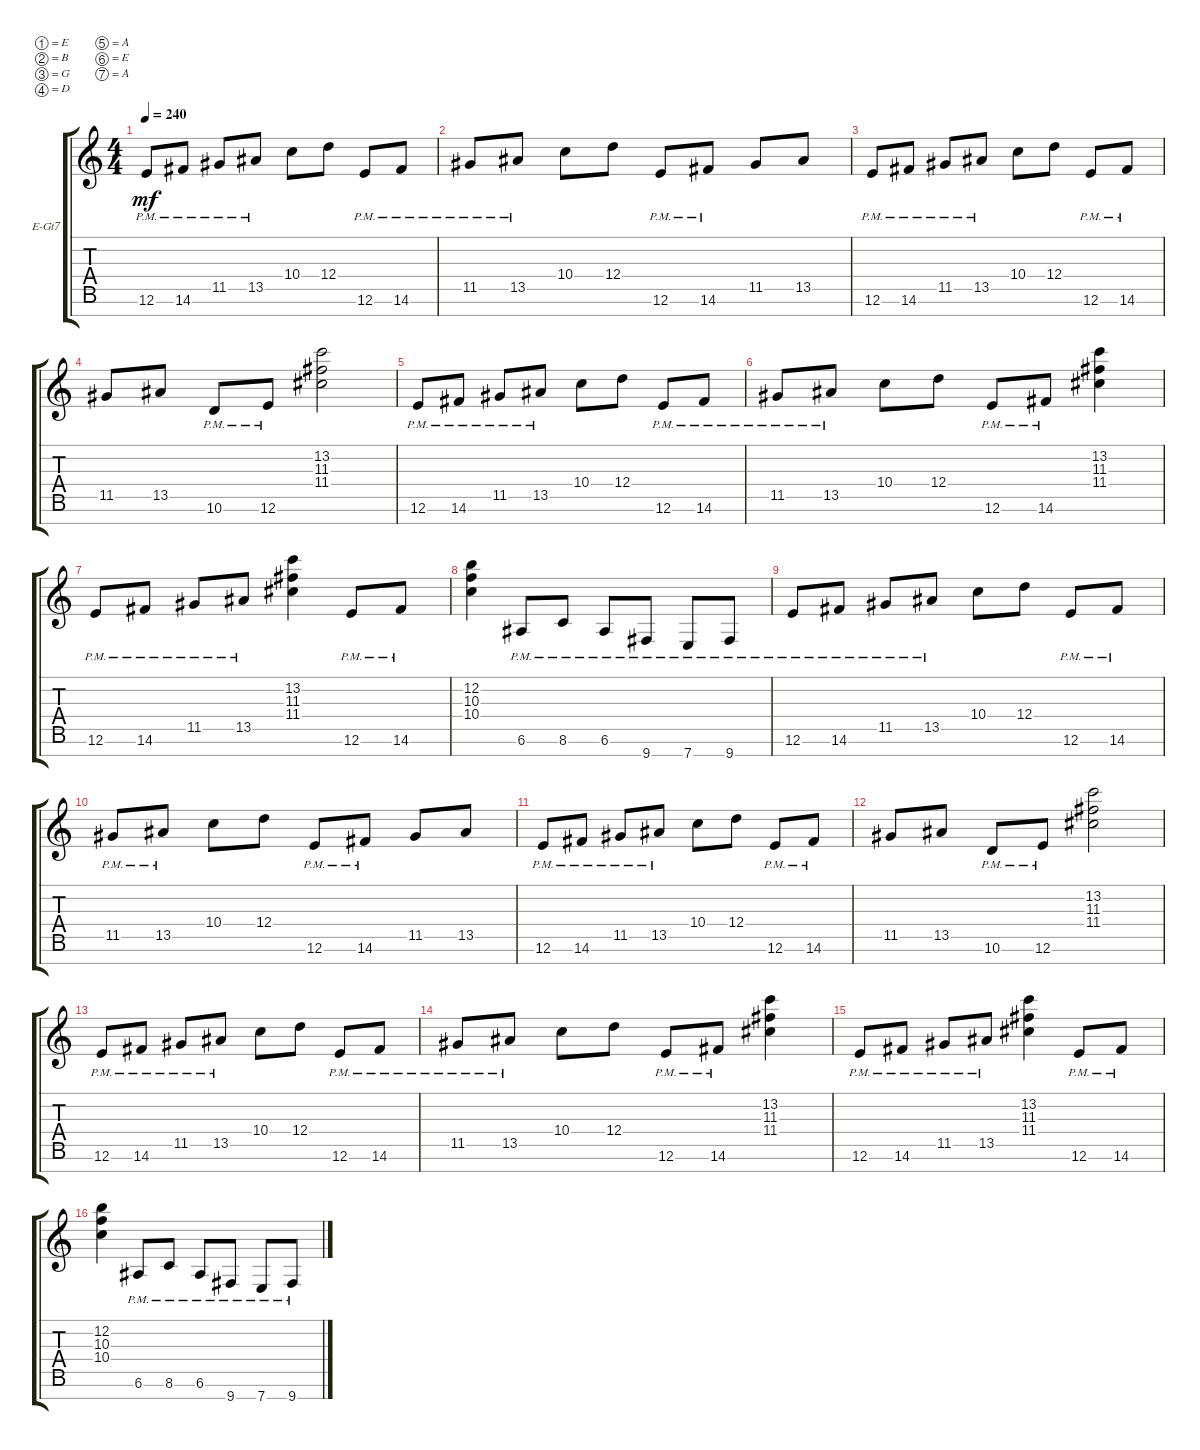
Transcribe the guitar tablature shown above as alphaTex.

\defaultSystemsLayout 4
\bracketExtendMode groupsimilarinstruments
\firstSystemTrackNameOrientation horizontal
\otherSystemsTrackNameOrientation horizontal
\track ("Electric Guitar" "E-Gt7") {instrument distortionguitar}
\staff {score tabs}
\tuning (E4 B3 G3 D3 A2 E2 A1)
\ts (4 4)
\tempo 240
\clef g2
\ks c
12.6{pm}.8{dy mf} 14.6{pm}.8 11.5{pm}.8 13.5{pm}.8 10.4.8 12.4.8 12.6{pm}.8 14.6{pm}.8 |
11.5{pm}.8 13.5{pm}.8 10.4.8 12.4.8 12.6{pm}.8 14.6{pm}.8 11.5.8 13.5.8 |
12.6{pm}.8 14.6{pm}.8 11.5{pm}.8 13.5{pm}.8 10.4.8 12.4.8 12.6{pm}.8 14.6{pm}.8 |
11.5.8 13.5.8 10.6{pm}.8 12.6{pm}.8 (13.2 11.3 11.4).2 |
12.6{pm}.8 14.6{pm}.8 11.5{pm}.8 13.5{pm}.8 10.4.8 12.4.8 12.6{pm}.8 14.6{pm}.8 |
11.5{pm}.8 13.5{pm}.8 10.4.8 12.4.8 12.6{pm}.8 14.6{pm}.8 (13.2 11.3 11.4).4 |
12.6{pm}.8 14.6{pm}.8 11.5{pm}.8 13.5{pm}.8 (13.2 11.3 11.4).4 12.6{pm}.8 14.6{pm}.8 |
(12.2 10.3 10.4).4 6.6{pm}.8 8.6{pm}.8 6.6{pm}.8 9.7{pm}.8 7.7{pm}.8 9.7{pm}.8 |
12.6{pm}.8 14.6{pm}.8 11.5{pm}.8 13.5{pm}.8 10.4.8 12.4.8 12.6{pm}.8 14.6{pm}.8 |
11.5{pm}.8 13.5{pm}.8 10.4.8 12.4.8 12.6{pm}.8 14.6{pm}.8 11.5.8 13.5.8 |
12.6{pm}.8 14.6{pm}.8 11.5{pm}.8 13.5{pm}.8 10.4.8 12.4.8 12.6{pm}.8 14.6{pm}.8 |
11.5.8 13.5.8 10.6{pm}.8 12.6{pm}.8 (13.2 11.3 11.4).2 |
12.6{pm}.8 14.6{pm}.8 11.5{pm}.8 13.5{pm}.8 10.4.8 12.4.8 12.6{pm}.8 14.6{pm}.8 |
11.5{pm}.8 13.5{pm}.8 10.4.8 12.4.8 12.6{pm}.8 14.6{pm}.8 (13.2 11.3 11.4).4 |
12.6{pm}.8 14.6{pm}.8 11.5{pm}.8 13.5{pm}.8 (13.2 11.3 11.4).4 12.6{pm}.8 14.6{pm}.8 |
(12.2 10.3 10.4).4 6.6{pm}.8 8.6{pm}.8 6.6{pm}.8 9.7{pm}.8 7.7{pm}.8 9.7{pm}.8
